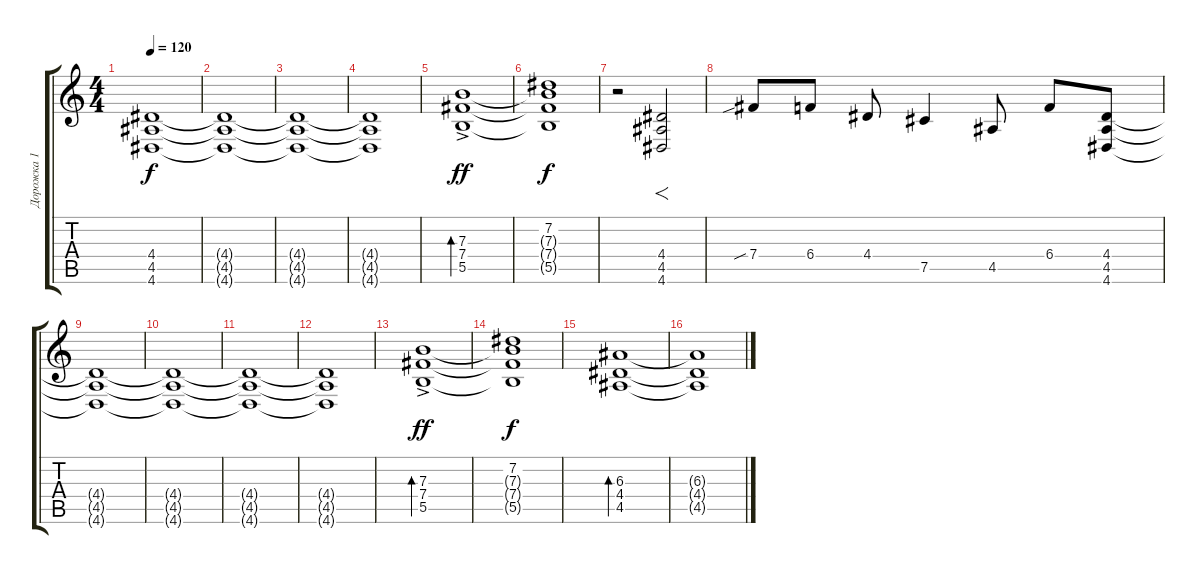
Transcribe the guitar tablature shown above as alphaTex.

\track ("Дорожка 1" "Дорожка 1") {instrument distortionguitar}
\staff {score tabs}
\tuning (Db4 Ab3 E3 B2 Gb2 B1) {hide}
\ts (4 4)
\tempo 120
\clef g2
\ks c
(4.4 4.5 4.6).1{dy f} |
(4.4{t} 4.5{t} 4.6{t}).1 |
(4.4{t} 4.5{t} 4.6{t}).1 |
(4.4{t} 4.5{t} 4.6{t}).1 |
(7.3 7.4{ac} 5.5).1{bd 60 dy ff} |
(7.2 7.3{t} 7.4{t} 5.5{t}).1{dy f} |
r.2 (4.4 4.5 4.6).2{f} |
7.4{sib}.8 6.4.8 4.4.8 7.5.4 4.5.8 6.4.8 (4.4 4.5 4.6).8 |
(4.4{t} 4.5{t} 4.6{t}).1 |
(4.4{t} 4.5{t} 4.6{t}).1 |
(4.4{t} 4.5{t} 4.6{t}).1 |
(4.4{t} 4.5{t} 4.6{t}).1 |
(7.3 7.4{ac} 5.5).1{bd 120 dy ff} |
(7.2 7.3{t} 7.4{t} 5.5{t}).1{dy f} |
(6.3 4.4 4.5).1{bd 120} |
(6.3{t} 4.4{t} 4.5{t}).1
